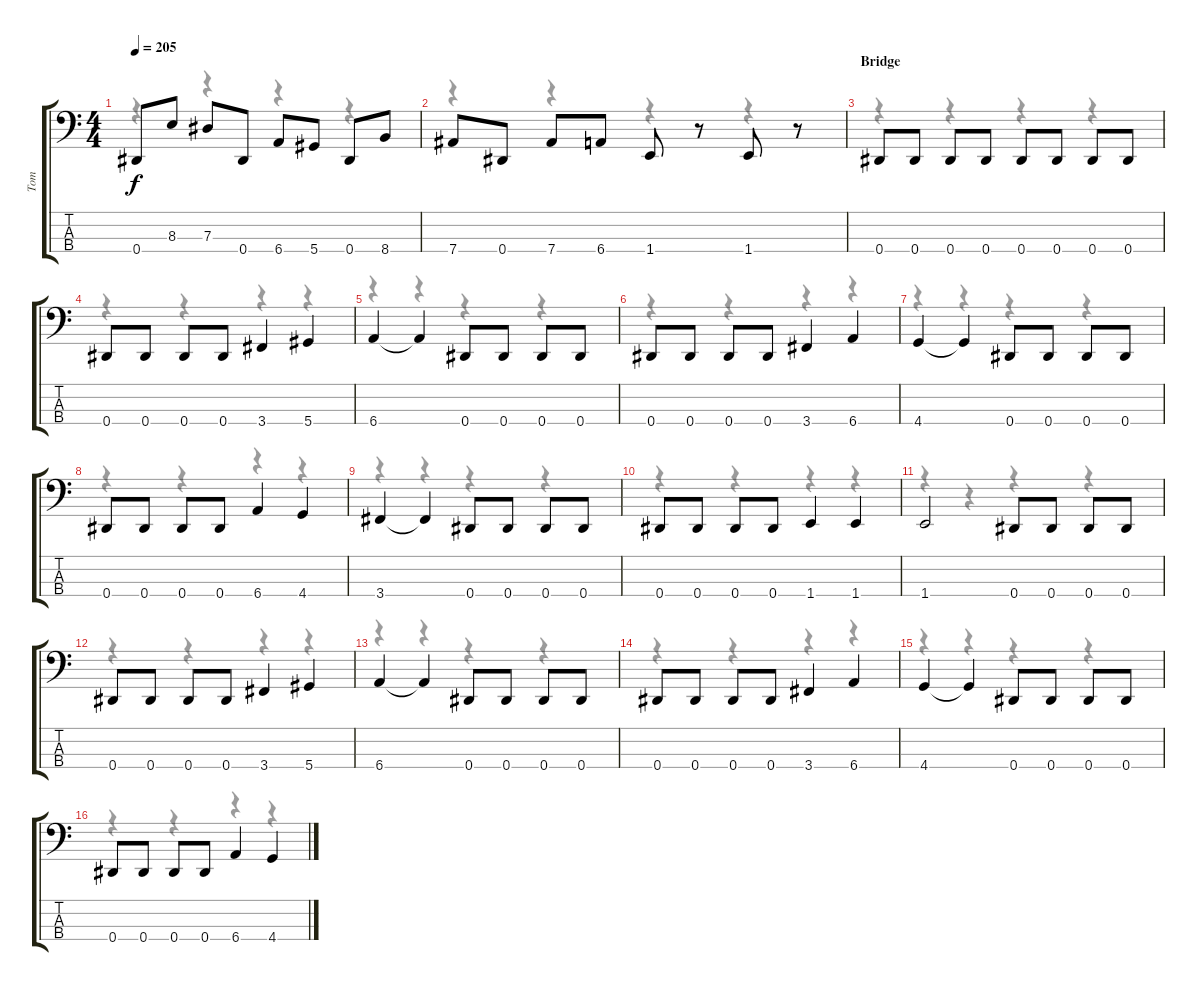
\track ("Tom" "Tom") {instrument electricbasspick}
\staff {score tabs}
\tuning (Gb2 Db2 Ab1 Eb1) {hide}
\voice
\ts (4 4)
\tempo 205
\clef f4
\ks c
0.4.8{dy f} 8.3.8 7.3.8 0.4.8 6.4.8 5.4.8 0.4.8 8.4.8 |
7.4.8 0.4.8 7.4.8 6.4.8 1.4.8 r.8 1.4.8 r.8 |
\section ("" "Bridge")
0.4.8 0.4.8 0.4.8 0.4.8 0.4.8 0.4.8 0.4.8 0.4.8 |
0.4.8 0.4.8 0.4.8 0.4.8 3.4.4 5.4.4 |
6.4.4 6.4{t}.4 0.4.8 0.4.8 0.4.8 0.4.8 |
0.4.8 0.4.8 0.4.8 0.4.8 3.4.4 6.4.4 |
4.4.4 4.4{t}.4 0.4.8 0.4.8 0.4.8 0.4.8 |
0.4.8 0.4.8 0.4.8 0.4.8 6.4.4 4.4.4 |
3.4.4 3.4{t}.4 0.4.8 0.4.8 0.4.8 0.4.8 |
0.4.8 0.4.8 0.4.8 0.4.8 1.4.4 1.4.4 |
1.4.2 0.4.8 0.4.8 0.4.8 0.4.8 |
0.4.8 0.4.8 0.4.8 0.4.8 3.4.4 5.4.4 |
6.4.4 6.4{t}.4 0.4.8 0.4.8 0.4.8 0.4.8 |
0.4.8 0.4.8 0.4.8 0.4.8 3.4.4 6.4.4 |
4.4.4 4.4{t}.4 0.4.8 0.4.8 0.4.8 0.4.8 |
0.4.8 0.4.8 0.4.8 0.4.8 6.4.4 4.4.4
\voice
\clef f4
\ottava regular
\simile none
\ks c
r.4{dy f} r.4 r.4 r.4 |
r.4 r.4 r.4 r.4 |
r.4 r.4 r.4 r.4 |
r.4 r.4 r.4 r.4 |
r.4 r.4 r.4 r.4 |
r.4 r.4 r.4 r.4 |
r.4 r.4 r.4 r.4 |
r.4 r.4 r.4 r.4 |
r.4 r.4 r.4 r.4 |
r.4 r.4 r.4 r.4 |
r.4 r.4 r.4 r.4 |
r.4 r.4 r.4 r.4 |
r.4 r.4 r.4 r.4 |
r.4 r.4 r.4 r.4 |
r.4 r.4 r.4 r.4 |
r.4 r.4 r.4 r.4
